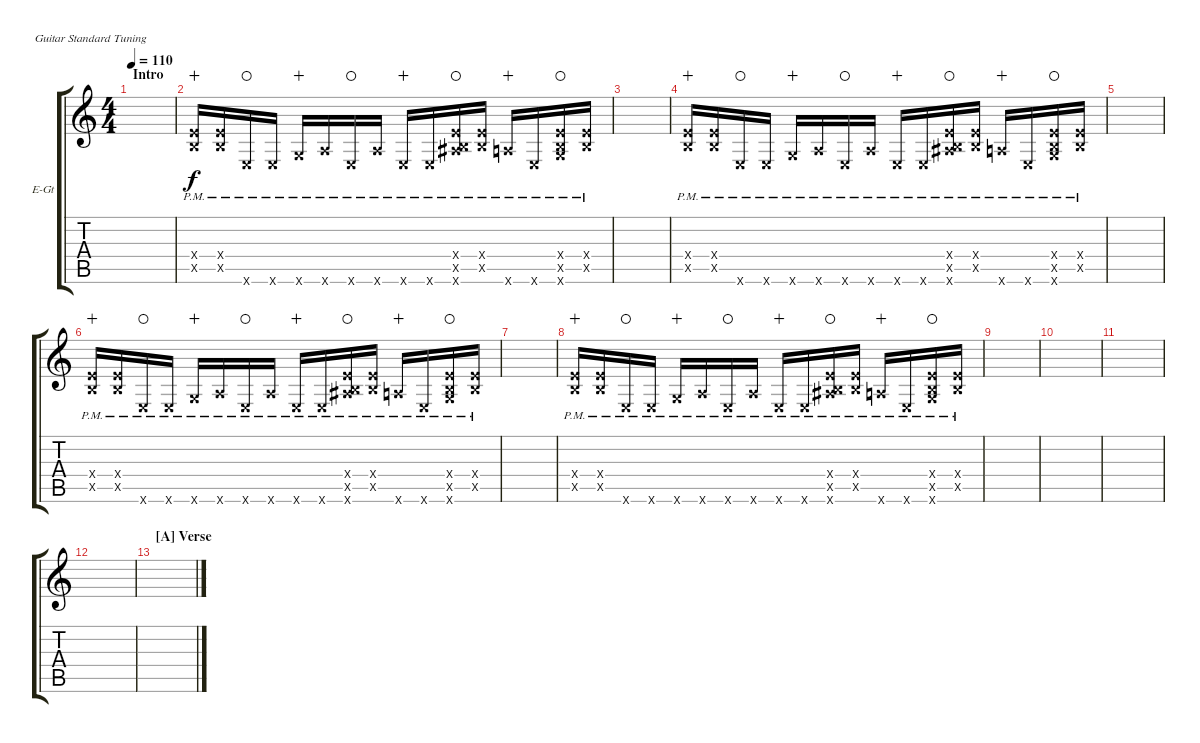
\defaultSystemsLayout 4
\bracketExtendMode groupsimilarinstruments
\firstSystemTrackNameOrientation horizontal
\otherSystemsTrackNameOrientation horizontal
\track ("Electric Guitar" "E-Gt") {instrument overdrivenguitar}
\staff {score tabs}
\tuning (E4 B3 G3 D3 A2 E2)
\ts (4 4)
\section ("" "Intro")
\tempo 110
\clef g2
\ks c
|
(2.5{pm x} 2.4{pm x}).16{wahc} (2.4{pm x} 2.5{pm x}).16 0.6{pm x}.16{waho} 0.6{pm x}.16 3.6{pm x}.16{wahc} 5.6{pm x}.16 0.6{pm x}.16{waho} 5.6{pm x}.16 0.6{pm x}.16{wahc} 0.6{pm x}.16 (2.5{pm x} 2.4{pm x} 6.6{pm x}).16{waho} (2.4{pm x} 2.5{pm x}).16 5.6{pm x}.16{wahc} 0.6{pm x}.16 (2.5{pm x} 2.4{pm x} 3.6{pm x}).16{waho} (2.4{pm x} 2.5{pm x}).16 |
|
(2.5{pm x} 2.4{pm x}).16{wahc} (2.4{pm x} 2.5{pm x}).16 0.6{pm x}.16{waho} 0.6{pm x}.16 3.6{pm x}.16{wahc} 5.6{pm x}.16 0.6{pm x}.16{waho} 5.6{pm x}.16 0.6{pm x}.16{wahc} 0.6{pm x}.16 (2.5{pm x} 2.4{pm x} 6.6{pm x}).16{waho} (2.4{pm x} 2.5{pm x}).16 5.6{pm x}.16{wahc} 0.6{pm x}.16 (2.5{pm x} 2.4{pm x} 3.6{pm x}).16{waho} (2.4{pm x} 2.5{pm x}).16 |
|
(2.5{pm x} 2.4{pm x}).16{wahc} (2.4{pm x} 2.5{pm x}).16 0.6{pm x}.16{waho} 0.6{pm x}.16 3.6{pm x}.16{wahc} 5.6{pm x}.16 0.6{pm x}.16{waho} 5.6{pm x}.16 0.6{pm x}.16{wahc} 0.6{pm x}.16 (2.5{pm x} 2.4{pm x} 6.6{pm x}).16{waho} (2.4{pm x} 2.5{pm x}).16 5.6{pm x}.16{wahc} 0.6{pm x}.16 (2.5{pm x} 2.4{pm x} 3.6{pm x}).16{waho} (2.4{pm x} 2.5{pm x}).16 |
|
(2.5{pm x} 2.4{pm x}).16{wahc} (2.4{pm x} 2.5{pm x}).16 0.6{pm x}.16{waho} 0.6{pm x}.16 3.6{pm x}.16{wahc} 5.6{pm x}.16 0.6{pm x}.16{waho} 5.6{pm x}.16 0.6{pm x}.16{wahc} 0.6{pm x}.16 (2.5{pm x} 2.4{pm x} 6.6{pm x}).16{waho} (2.4{pm x} 2.5{pm x}).16 5.6{pm x}.16{wahc} 0.6{pm x}.16 (2.5{pm x} 2.4{pm x} 3.6{pm x}).16{waho} (2.4{pm x} 2.5{pm x}).16 |
|
|
|
|
\section ("A" "Verse")
